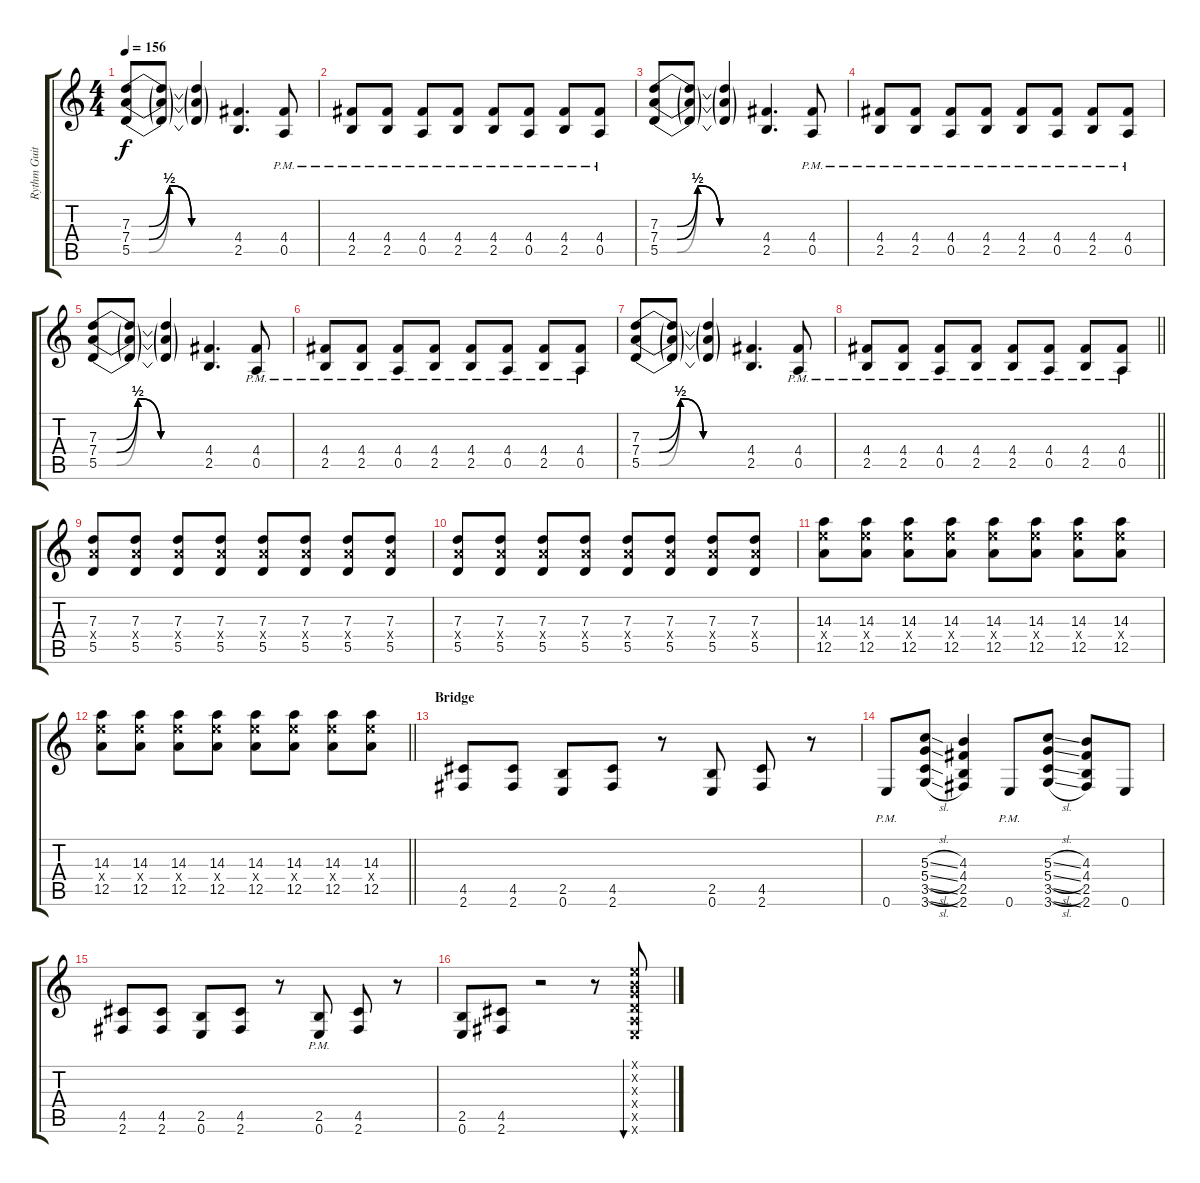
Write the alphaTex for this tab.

\track ("Rythm Guitar 2" "Rythm Guit") {instrument distortionguitar}
\staff {score tabs}
\tuning (E4 B3 G3 D3 A2 E2) {hide}
\ts (4 4)
\section ("" "")
\tempo 156
\clef g2
\ks c
(7.3{be (custom 0 0 10 0 22 2 35 0 60 0)} 7.4{be (custom 0 0 10 0 22 2 35 0 45 0 60 0)} 5.5{be (custom 0 0 10 0 22 2 35 0 60 0)}).8{dy f} (7.3{t} 7.4{t} 5.5{t}).8 (7.3{t} 7.4{t} 5.5{t}).4 (4.4 2.5).4{d} (4.4{pm} 0.5{pm}).8 |
(4.4{pm} 2.5{pm}).8 (4.4{pm} 2.5{pm}).8 (4.4{pm} 0.5{pm}).8 (4.4{pm} 2.5{pm}).8 (4.4{pm} 2.5{pm}).8 (4.4{pm} 0.5{pm}).8 (4.4{pm} 2.5{pm}).8 (4.4{pm} 0.5{pm}).8 |
(7.3{be (custom 0 0 10 0 22 2 35 0 60 0)} 7.4{be (custom 0 0 10 0 22 2 35 0 45 0 60 0)} 5.5{be (custom 0 0 10 0 22 2 35 0 60 0)}).8 (7.3{t} 7.4{t} 5.5{t}).8 (7.3{t} 7.4{t} 5.5{t}).4 (4.4 2.5).4{d} (4.4{pm} 0.5{pm}).8 |
(4.4{pm} 2.5{pm}).8 (4.4{pm} 2.5{pm}).8 (4.4{pm} 0.5{pm}).8 (4.4{pm} 2.5{pm}).8 (4.4{pm} 2.5{pm}).8 (4.4{pm} 0.5{pm}).8 (4.4{pm} 2.5{pm}).8 (4.4{pm} 0.5{pm}).8 |
(7.3{be (custom 0 0 10 0 22 2 35 0 60 0)} 7.4{be (custom 0 0 10 0 22 2 35 0 45 0 60 0)} 5.5{be (custom 0 0 10 0 22 2 35 0 60 0)}).8 (7.3{t} 7.4{t} 5.5{t}).8 (7.3{t} 7.4{t} 5.5{t}).4 (4.4 2.5).4{d} (4.4{pm} 0.5{pm}).8 |
(4.4{pm} 2.5{pm}).8 (4.4{pm} 2.5{pm}).8 (4.4{pm} 0.5{pm}).8 (4.4{pm} 2.5{pm}).8 (4.4{pm} 2.5{pm}).8 (4.4{pm} 0.5{pm}).8 (4.4{pm} 2.5{pm}).8 (4.4{pm} 0.5{pm}).8 |
(7.3{be (custom 0 0 10 0 22 2 35 0 60 0)} 7.4{be (custom 0 0 10 0 22 2 35 0 45 0 60 0)} 5.5{be (custom 0 0 10 0 22 2 35 0 60 0)}).8 (7.3{t} 7.4{t} 5.5{t}).8 (7.3{t} 7.4{t} 5.5{t}).4 (4.4 2.5).4{d} (4.4{pm} 0.5{pm}).8 |
\barLineRight lightlight
(4.4{pm} 2.5{pm}).8 (4.4{pm} 2.5{pm}).8 (4.4{pm} 0.5{pm}).8 (4.4{pm} 2.5{pm}).8 (4.4{pm} 2.5{pm}).8 (4.4{pm} 0.5{pm}).8 (4.4{pm} 2.5{pm}).8 (4.4{pm} 0.5{pm}).8 |
\section ("" "")
(7.3 7.4{x} 5.5).8 (7.3 7.4{x} 5.5).8 (7.3 7.4{x} 5.5).8 (7.3 7.4{x} 5.5).8 (7.3 7.4{x} 5.5).8 (7.3 7.4{x} 5.5).8 (7.3 7.4{x} 5.5).8 (7.3 7.4{x} 5.5).8 |
(7.3 7.4{x} 5.5).8 (7.3 7.4{x} 5.5).8 (7.3 7.4{x} 5.5).8 (7.3 7.4{x} 5.5).8 (7.3 7.4{x} 5.5).8 (7.3 7.4{x} 5.5).8 (7.3 7.4{x} 5.5).8 (7.3 7.4{x} 5.5).8 |
(14.3 14.4{x} 12.5).8 (14.3 14.4{x} 12.5).8 (14.3 14.4{x} 12.5).8 (14.3 14.4{x} 12.5).8 (14.3 14.4{x} 12.5).8 (14.3 14.4{x} 12.5).8 (14.3 14.4{x} 12.5).8 (14.3 14.4{x} 12.5).8 |
\barLineRight lightlight
(14.3 14.4{x} 12.5).8 (14.3 14.4{x} 12.5).8 (14.3 14.4{x} 12.5).8 (14.3 14.4{x} 12.5).8 (14.3 14.4{x} 12.5).8 (14.3 14.4{x} 12.5).8 (14.3 14.4{x} 12.5).8 (14.3 14.4{x} 12.5).8 |
\section ("" "Bridge")
(4.5 2.6).8 (4.5 2.6).8 (2.5 0.6).8 (4.5 2.6).8 r.8 (2.5 0.6).8 (4.5 2.6).8 r.8 |
0.6{pm}.8 (5.3{sl} 5.4{sl} 3.5{sl} 3.6{sl}).8 (4.3 4.4 2.5 2.6).4 0.6{pm}.8 (5.3{sl} 5.4{sl} 3.5{sl} 3.6{sl}).8 (4.3 4.4 2.5 2.6).8 0.6.8 |
(4.5 2.6).8 (4.5 2.6).8 (2.5 0.6).8 (4.5 2.6).8 r.8 (2.5{pm} 0.6{pm}).8 (4.5 2.6).8 r.8 |
(2.5 0.6).8 (4.5 2.6).8 r.2 r.8 (0.1{x} 0.2{x} 0.3{x} 0.4{x} 0.5{x} 0.6{x}).8{bu 120}
